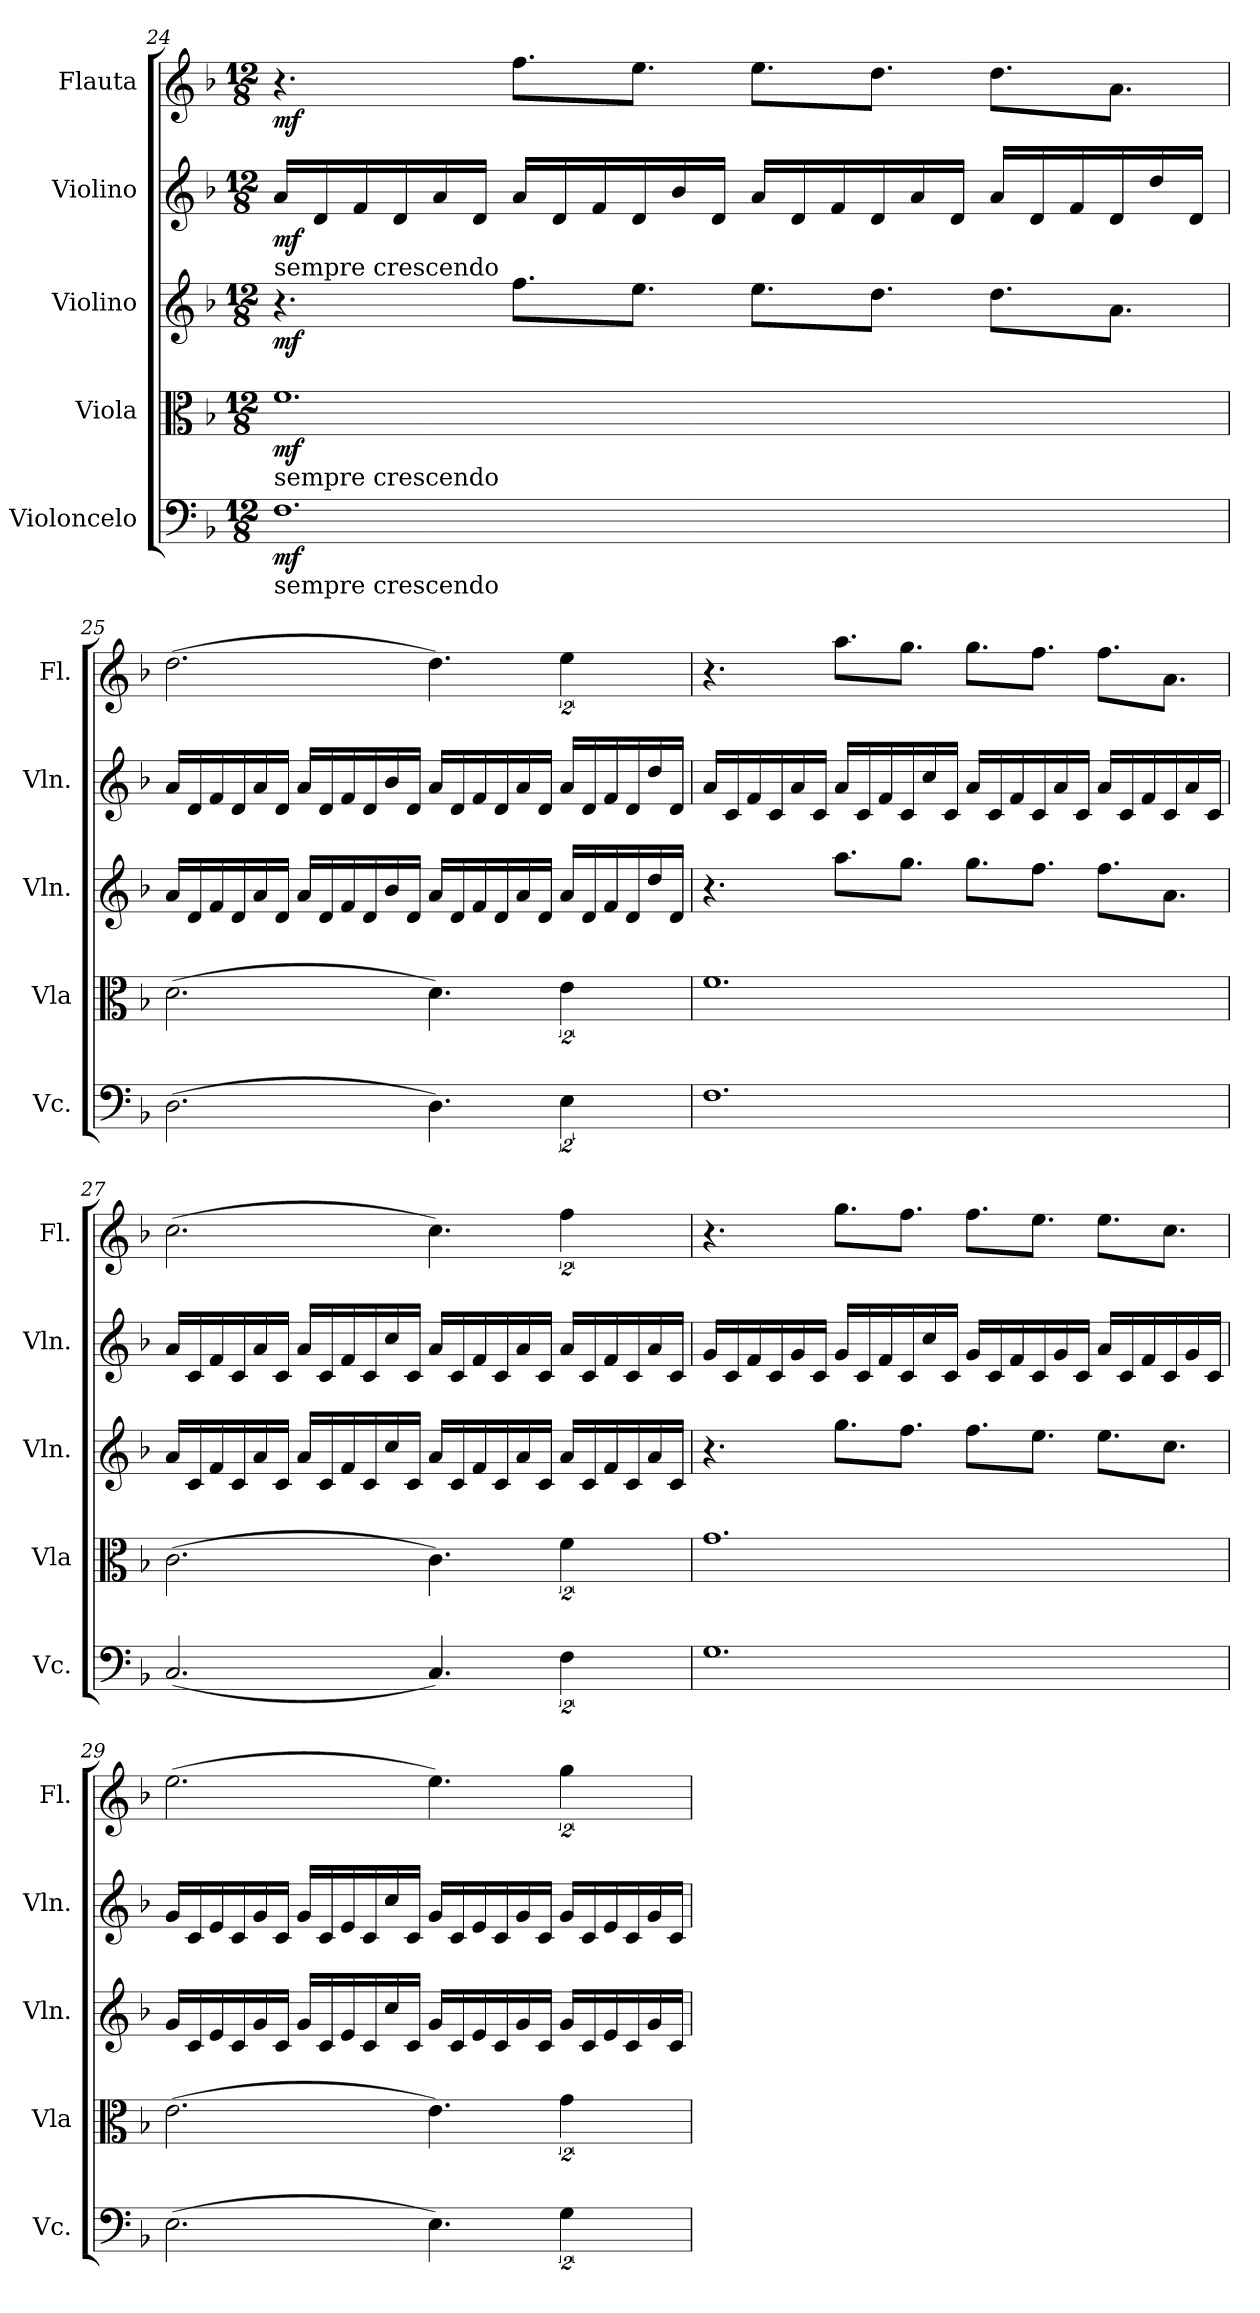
**kern	**dynam	**kern	**dynam	**kern	**dynam	**kern	**dynam	**kern	**dynam
*part5	*part5	*part4	*part4	*part3	*part3	*part2	*part2	*part1	*part1
*staff5	*staff5	*staff4	*staff4	*staff3	*staff3	*staff2	*staff2	*staff1	*staff1
*I"Violoncelo	*	*I"Viola	*	*I"Violino	*	*I"Violino	*	*I"Flauta	*
*I'Vc.	*	*I'Vla	*	*I'Vln.	*	*I'Vln.	*	*I'Fl.	*
!!LO:PB:g=z
*clefF4	*	*clefC3	*	*clefG2	*	*clefG2	*	*clefG2	*
*k[b-]	*	*k[b-]	*	*k[b-]	*	*k[b-]	*	*k[b-]	*
*M12/8	*	*M12/8	*	*M12/8	*	*M12/8	*	*M12/8	*
=24	=24	=24	=24	=24	=24	=24	=24	=24	=24
!	!	!	!	!	!	!LO:TX:b:t=sempre crescendo	!	!	!
!	!	!LO:TX:b:t=sempre crescendo	!	!	!	!	!	!	!
!LO:TX:b:t=sempre crescendo	!	!	!	!	!	!	!	!	!
!	!LO:DY:b	!	!LO:DY:b	!	!LO:DY:b	!	!LO:DY:b	!	!LO:DY:b
1.F	mf	1.f	mf	4.r	mf	16a/LL	mf	4.r	mf
.	.	.	.	.	.	16d/	.	.	.
.	.	.	.	.	.	16f/	.	.	.
.	.	.	.	.	.	16d/	.	.	.
.	.	.	.	.	.	16a/	.	.	.
.	.	.	.	.	.	16d/JJ	.	.	.
.	.	.	.	8.ff\L	.	16a/LL	.	8.ff\L	.
.	.	.	.	.	.	16d/	.	.	.
.	.	.	.	.	.	16f/	.	.	.
.	.	.	.	8.ee\J	.	16d/	.	8.ee\J	.
.	.	.	.	.	.	16b-/	.	.	.
.	.	.	.	.	.	16d/JJ	.	.	.
.	.	.	.	8.ee\L	.	16a/LL	.	8.ee\L	.
.	.	.	.	.	.	16d/	.	.	.
.	.	.	.	.	.	16f/	.	.	.
.	.	.	.	8.dd\J	.	16d/	.	8.dd\J	.
.	.	.	.	.	.	16a/	.	.	.
.	.	.	.	.	.	16d/JJ	.	.	.
.	.	.	.	8.dd\L	.	16a/LL	.	8.dd\L	.
.	.	.	.	.	.	16d/	.	.	.
.	.	.	.	.	.	16f/	.	.	.
.	.	.	.	8.a\J	.	16d/	.	8.a\J	.
.	.	.	.	.	.	16dd/	.	.	.
.	.	.	.	.	.	16d/JJ	.	.	.
=25	=25	=25	=25	=25	=25	=25	=25	=25	=25
(2.D\	.	(2.d\	.	16a/LL	.	16a/LL	.	(2.dd\	.
.	.	.	.	16d/	.	16d/	.	.	.
.	.	.	.	16f/	.	16f/	.	.	.
.	.	.	.	16d/	.	16d/	.	.	.
.	.	.	.	16a/	.	16a/	.	.	.
.	.	.	.	16d/JJ	.	16d/JJ	.	.	.
.	.	.	.	16a/LL	.	16a/LL	.	.	.
.	.	.	.	16d/	.	16d/	.	.	.
.	.	.	.	16f/	.	16f/	.	.	.
.	.	.	.	16d/	.	16d/	.	.	.
.	.	.	.	16b-/	.	16b-/	.	.	.
.	.	.	.	16d/JJ	.	16d/JJ	.	.	.
4.D\)	.	4.d\)	.	16a/LL	.	16a/LL	.	4.dd\)	.
.	.	.	.	16d/	.	16d/	.	.	.
.	.	.	.	16f/	.	16f/	.	.	.
.	.	.	.	16d/	.	16d/	.	.	.
.	.	.	.	16a/	.	16a/	.	.	.
.	.	.	.	16d/JJ	.	16d/JJ	.	.	.
8%3E\	.	8%3e\	.	16a/LL	.	16a/LL	.	8%3ee\	.
.	.	.	.	16d/	.	16d/	.	.	.
.	.	.	.	16f/	.	16f/	.	.	.
.	.	.	.	16d/	.	16d/	.	.	.
.	.	.	.	16dd/	.	16dd/	.	.	.
.	.	.	.	16d/JJ	.	16d/JJ	.	.	.
!!LO:LB:g=z
=26	=26	=26	=26	=26	=26	=26	=26	=26	=26
1.F	.	1.f	.	4.r	.	16a/LL	.	4.r	.
.	.	.	.	.	.	16c/	.	.	.
.	.	.	.	.	.	16f/	.	.	.
.	.	.	.	.	.	16c/	.	.	.
.	.	.	.	.	.	16a/	.	.	.
.	.	.	.	.	.	16c/JJ	.	.	.
.	.	.	.	8.aa\L	.	16a/LL	.	8.aa\L	.
.	.	.	.	.	.	16c/	.	.	.
.	.	.	.	.	.	16f/	.	.	.
.	.	.	.	8.gg\J	.	16c/	.	8.gg\J	.
.	.	.	.	.	.	16cc/	.	.	.
.	.	.	.	.	.	16c/JJ	.	.	.
.	.	.	.	8.gg\L	.	16a/LL	.	8.gg\L	.
.	.	.	.	.	.	16c/	.	.	.
.	.	.	.	.	.	16f/	.	.	.
.	.	.	.	8.ff\J	.	16c/	.	8.ff\J	.
.	.	.	.	.	.	16a/	.	.	.
.	.	.	.	.	.	16c/JJ	.	.	.
.	.	.	.	8.ff\L	.	16a/LL	.	8.ff\L	.
.	.	.	.	.	.	16c/	.	.	.
.	.	.	.	.	.	16f/	.	.	.
.	.	.	.	8.a\J	.	16c/	.	8.a\J	.
.	.	.	.	.	.	16a/	.	.	.
.	.	.	.	.	.	16c/JJ	.	.	.
=27	=27	=27	=27	=27	=27	=27	=27	=27	=27
(2.C/	.	(2.c\	.	16a/LL	.	16a/LL	.	(2.cc\	.
.	.	.	.	16c/	.	16c/	.	.	.
.	.	.	.	16f/	.	16f/	.	.	.
.	.	.	.	16c/	.	16c/	.	.	.
.	.	.	.	16a/	.	16a/	.	.	.
.	.	.	.	16c/JJ	.	16c/JJ	.	.	.
.	.	.	.	16a/LL	.	16a/LL	.	.	.
.	.	.	.	16c/	.	16c/	.	.	.
.	.	.	.	16f/	.	16f/	.	.	.
.	.	.	.	16c/	.	16c/	.	.	.
.	.	.	.	16cc/	.	16cc/	.	.	.
.	.	.	.	16c/JJ	.	16c/JJ	.	.	.
4.C/)	.	4.c\)	.	16a/LL	.	16a/LL	.	4.cc\)	.
.	.	.	.	16c/	.	16c/	.	.	.
.	.	.	.	16f/	.	16f/	.	.	.
.	.	.	.	16c/	.	16c/	.	.	.
.	.	.	.	16a/	.	16a/	.	.	.
.	.	.	.	16c/JJ	.	16c/JJ	.	.	.
8%3F\	.	8%3f\	.	16a/LL	.	16a/LL	.	8%3ff\	.
.	.	.	.	16c/	.	16c/	.	.	.
.	.	.	.	16f/	.	16f/	.	.	.
.	.	.	.	16c/	.	16c/	.	.	.
.	.	.	.	16a/	.	16a/	.	.	.
.	.	.	.	16c/JJ	.	16c/JJ	.	.	.
!!LO:PB:g=z
=28	=28	=28	=28	=28	=28	=28	=28	=28	=28
1.G	.	1.g	.	4.r	.	16g/LL	.	4.r	.
.	.	.	.	.	.	16c/	.	.	.
.	.	.	.	.	.	16f/	.	.	.
.	.	.	.	.	.	16c/	.	.	.
.	.	.	.	.	.	16g/	.	.	.
.	.	.	.	.	.	16c/JJ	.	.	.
.	.	.	.	8.gg\L	.	16g/LL	.	8.gg\L	.
.	.	.	.	.	.	16c/	.	.	.
.	.	.	.	.	.	16f/	.	.	.
.	.	.	.	8.ff\J	.	16c/	.	8.ff\J	.
.	.	.	.	.	.	16cc/	.	.	.
.	.	.	.	.	.	16c/JJ	.	.	.
.	.	.	.	8.ff\L	.	16g/LL	.	8.ff\L	.
.	.	.	.	.	.	16c/	.	.	.
.	.	.	.	.	.	16f/	.	.	.
.	.	.	.	8.ee\J	.	16c/	.	8.ee\J	.
.	.	.	.	.	.	16g/	.	.	.
.	.	.	.	.	.	16c/JJ	.	.	.
.	.	.	.	8.ee\L	.	16a/LL	.	8.ee\L	.
.	.	.	.	.	.	16c/	.	.	.
.	.	.	.	.	.	16f/	.	.	.
.	.	.	.	8.cc\J	.	16c/	.	8.cc\J	.
.	.	.	.	.	.	16g/	.	.	.
.	.	.	.	.	.	16c/JJ	.	.	.
=29	=29	=29	=29	=29	=29	=29	=29	=29	=29
(2.E\	.	(2.e\	.	16g/LL	.	16g/LL	.	(2.ee\	.
.	.	.	.	16c/	.	16c/	.	.	.
.	.	.	.	16e/	.	16e/	.	.	.
.	.	.	.	16c/	.	16c/	.	.	.
.	.	.	.	16g/	.	16g/	.	.	.
.	.	.	.	16c/JJ	.	16c/JJ	.	.	.
.	.	.	.	16g/LL	.	16g/LL	.	.	.
.	.	.	.	16c/	.	16c/	.	.	.
.	.	.	.	16e/	.	16e/	.	.	.
.	.	.	.	16c/	.	16c/	.	.	.
.	.	.	.	16cc/	.	16cc/	.	.	.
.	.	.	.	16c/JJ	.	16c/JJ	.	.	.
4.E\)	.	4.e\)	.	16g/LL	.	16g/LL	.	4.ee\)	.
.	.	.	.	16c/	.	16c/	.	.	.
.	.	.	.	16e/	.	16e/	.	.	.
.	.	.	.	16c/	.	16c/	.	.	.
.	.	.	.	16g/	.	16g/	.	.	.
.	.	.	.	16c/JJ	.	16c/JJ	.	.	.
8%3G\	.	8%3g\	.	16g/LL	.	16g/LL	.	8%3gg\	.
.	.	.	.	16c/	.	16c/	.	.	.
.	.	.	.	16e/	.	16e/	.	.	.
.	.	.	.	16c/	.	16c/	.	.	.
.	.	.	.	16g/	.	16g/	.	.	.
.	.	.	.	16c/JJ	.	16c/JJ	.	.	.
=	=	=	=	=	=	=	=	=	=
*-	*-	*-	*-	*-	*-	*-	*-	*-	*-
